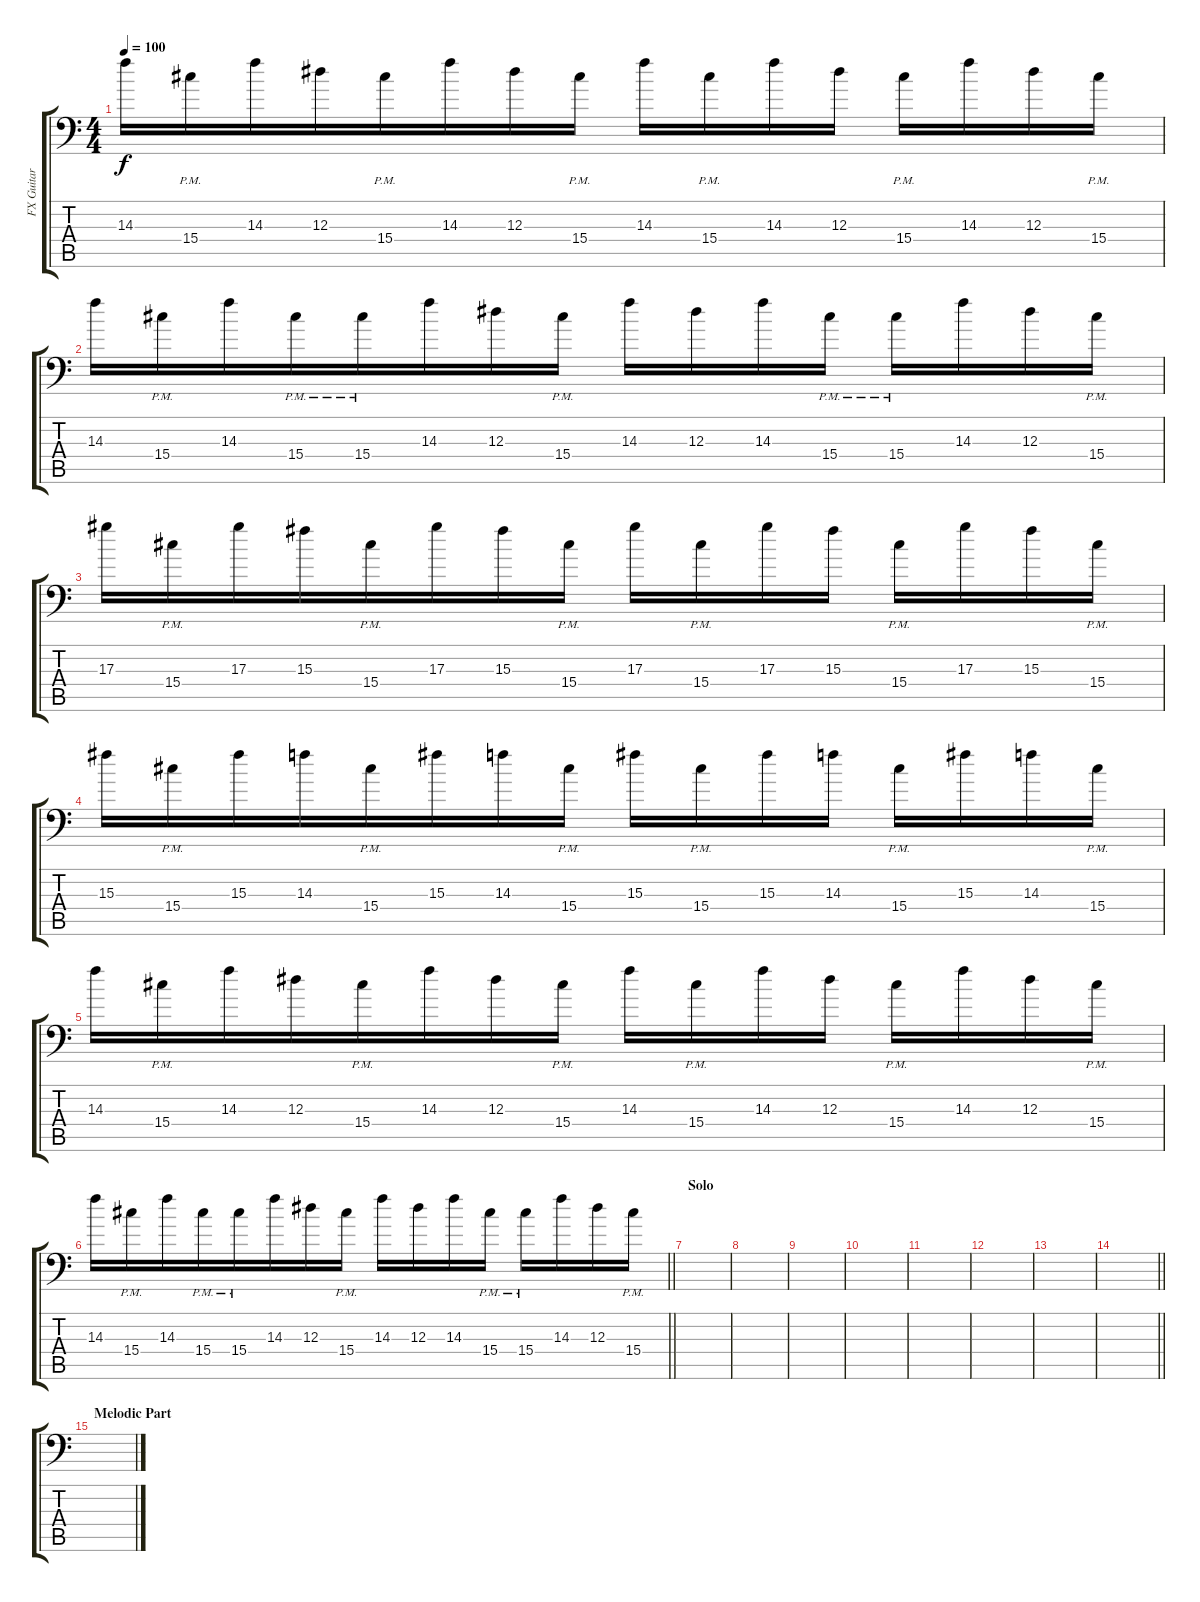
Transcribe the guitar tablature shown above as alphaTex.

\track ("FX Guitar 1" "FX Guitar ") {instrument electricguitarclean}
\staff {score tabs}
\tuning (C4 G3 Eb3 Bb2 F2 Bb1) {hide}
\ts (4 4)
\tempo 100
\clef f4
\ks c
14.3.16{dy f beam merge} 15.4{pm}.16 14.3.16{beam merge} 12.3.16{beam merge} 15.4{pm}.16{beam merge} 14.3.16{beam merge} 12.3.16 15.4{pm}.16 14.3.16{beam merge} 15.4{pm}.16{beam merge} 14.3.16 12.3.16 15.4{pm}.16 14.3.16 12.3.16{beam merge} 15.4{pm}.16 |
14.3.16{beam merge} 15.4{pm}.16 14.3.16{beam merge} 15.4{pm}.16{beam merge} 15.4{pm}.16{beam merge} 14.3.16{beam merge} 12.3.16 15.4{pm}.16 14.3.16 12.3.16{beam merge} 14.3.16{beam merge} 15.4{pm}.16 15.4{pm}.16 14.3.16 12.3.16 15.4{pm}.16 |
17.3.16{beam merge} 15.4{pm}.16 17.3.16{beam merge} 15.3.16{beam merge} 15.4{pm}.16{beam merge} 17.3.16{beam merge} 15.3.16 15.4{pm}.16 17.3.16{beam merge} 15.4{pm}.16{beam merge} 17.3.16 15.3.16 15.4{pm}.16 17.3.16 15.3.16 15.4{pm}.16 |
15.3.16{beam merge} 15.4{pm}.16 15.3.16{beam merge} 14.3.16{beam merge} 15.4{pm}.16{beam merge} 15.3.16{beam merge} 14.3.16 15.4{pm}.16 15.3.16 15.4{pm}.16{beam merge} 15.3.16 14.3.16 15.4{pm}.16 15.3.16 14.3.16{beam merge} 15.4{pm}.16 |
14.3.16{beam merge} 15.4{pm}.16 14.3.16{beam merge} 12.3.16{beam merge} 15.4{pm}.16{beam merge} 14.3.16{beam merge} 12.3.16 15.4{pm}.16 14.3.16{beam merge} 15.4{pm}.16{beam merge} 14.3.16 12.3.16 15.4{pm}.16 14.3.16 12.3.16{beam merge} 15.4{pm}.16 |
\barLineRight lightlight
14.3.16{beam merge} 15.4{pm}.16 14.3.16{beam merge} 15.4{pm}.16{beam merge} 15.4{pm}.16{beam merge} 14.3.16{beam merge} 12.3.16 15.4{pm}.16 14.3.16 12.3.16{beam merge} 14.3.16{beam merge} 15.4{pm}.16 15.4{pm}.16 14.3.16 12.3.16 15.4{pm}.16 |
\section ("" "Solo")
|
|
|
|
|
|
|
\barLineRight lightlight
|
\section ("" "Melodic Part")
